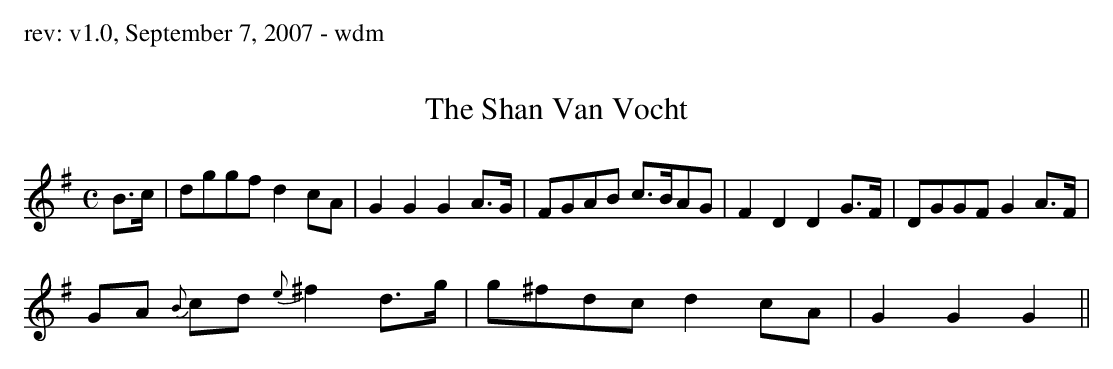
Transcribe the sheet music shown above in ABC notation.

X:1
T:Shan Van Vocht, The
M:C
L:1/8
K:G
B>c|dggf d2 cA|G2G2G2 A>G|FGAB c>BAG|F2D2D2 G>F|DGGF G2 A>F|
GA {B}cd {e}^f2 d>g|g^fdc d2 cA|G2G2G2||
